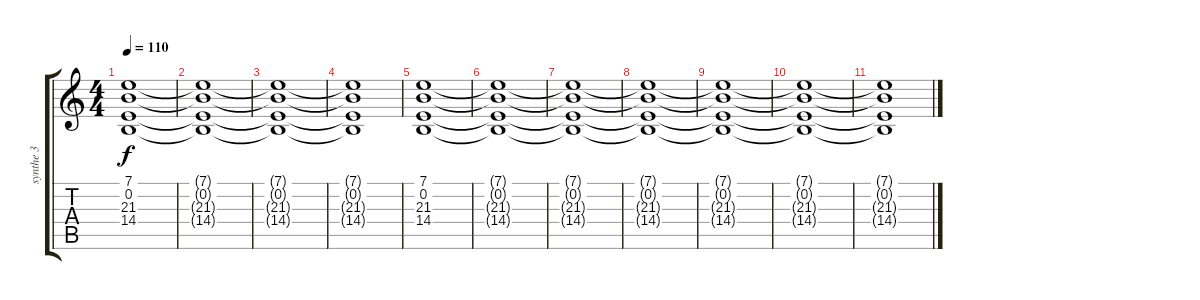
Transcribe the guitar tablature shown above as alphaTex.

\track ("synthe 3" "synthe 3") {instrument stringensemble1}
\staff {score tabs}
\tuning (E4 B3 G3 D3 A2 E2) {hide}
\ts (4 4)
\tempo 110
\clef g2
\ks c
(7.1{t} 0.2{t} 21.3{t} 14.4{t}).1{dy f} |
(7.1{t} 0.2{t} 21.3{t} 14.4{t}).1 |
(7.1{t} 0.2{t} 21.3{t} 14.4{t}).1 |
(7.1{t} 0.2{t} 21.3{t} 14.4{t}).1 |
(7.1 0.2 21.3 14.4).1 |
(7.1{t} 0.2{t} 21.3{t} 14.4{t}).1 |
(7.1{t} 0.2{t} 21.3{t} 14.4{t}).1 |
(7.1{t} 0.2{t} 21.3{t} 14.4{t}).1 |
(7.1{t} 0.2{t} 21.3{t} 14.4{t}).1 |
(7.1{t} 0.2{t} 21.3{t} 14.4{t}).1 |
(7.1{t} 0.2{t} 21.3{t} 14.4{t}).1
